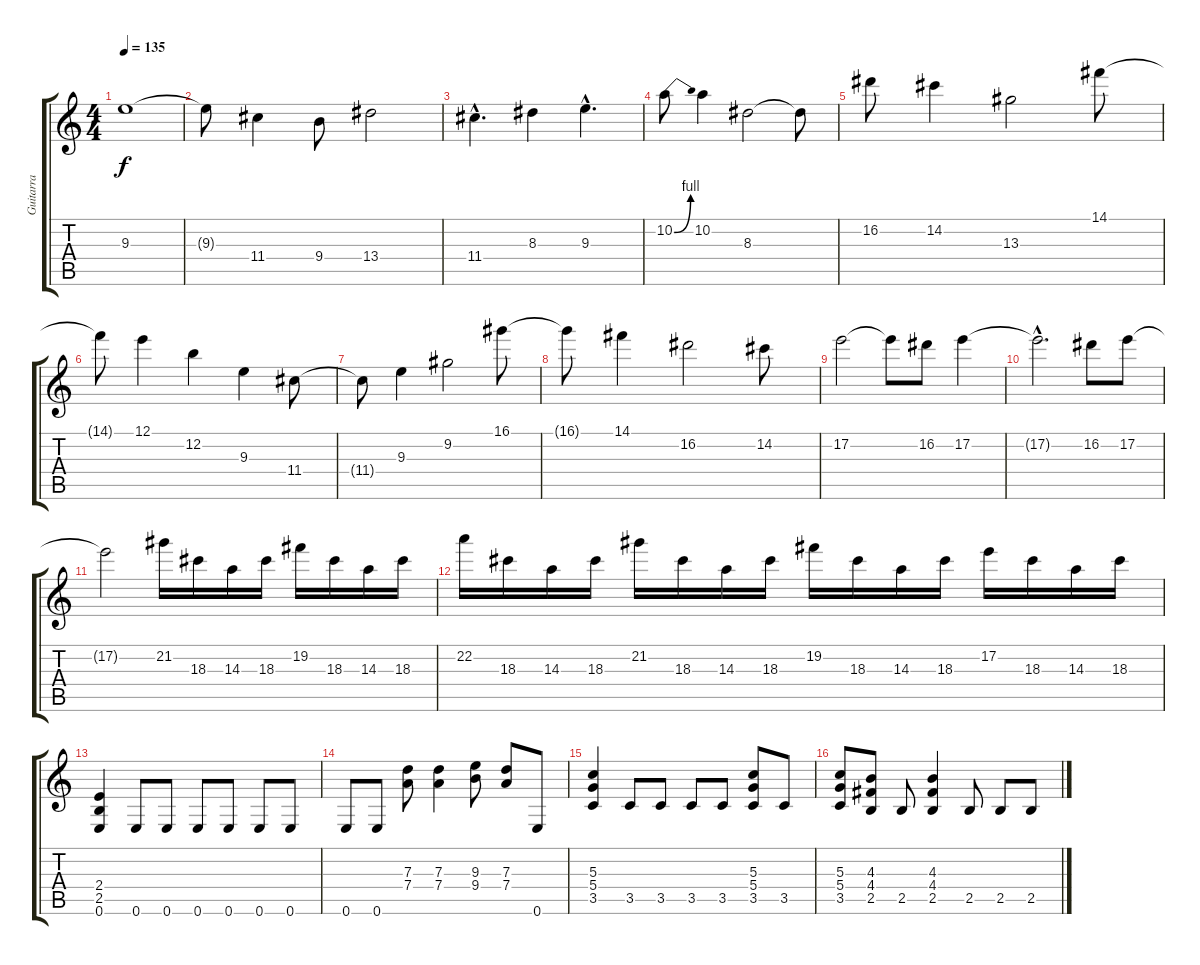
\track ("Guitarra" "Guitarra") {instrument distortionguitar}
\staff {score tabs}
\tuning (E4 B3 G3 D3 A2 E2) {hide}
\ts (4 4)
\tempo 135
\clef g2
\ks c
9.3.1{dy f} |
9.3{t}.8 11.4.4 9.4.8 13.4.2 |
11.4{hac}.4{d} 8.3.4 9.3{hac}.4{d} |
10.2{be (bend 0 0 60 4)}.8 10.2.4 8.3.2 8.3{t}.8 |
16.2.8 14.2.4 13.3.2 14.1.8 |
14.1{t}.8 12.1.4 12.2.4 9.3.4 11.4.8 |
11.4{t}.8 9.3.4 9.2.2 16.1.8 |
16.1{t}.8 14.1.4 16.2.2 14.2.8 |
17.2.2 17.2{t}.8 16.2.8 17.2.4 |
17.2{hac t}.2{d} 16.2.8 17.2.8 |
17.2{t}.2 21.2.16 18.3.16 14.3.16 18.3.16 19.2.16 18.3.16 14.3.16 18.3.16 |
22.2.16 18.3.16 14.3.16 18.3.16 21.2.16 18.3.16 14.3.16 18.3.16 19.2.16 18.3.16 14.3.16 18.3.16 17.2.16 18.3.16 14.3.16 18.3.16 |
(2.4 2.5 0.6).4 0.6.8 0.6.8 0.6.8 0.6.8 0.6.8 0.6.8 |
0.6.8 0.6.8 (7.3 7.4).8 (7.3 7.4).4 (9.3 9.4).8 (7.3 7.4).8 0.6.8 |
(5.3 5.4 3.5).4 3.5.8 3.5.8 3.5.8 3.5.8 (5.3 5.4 3.5).8 3.5.8 |
(5.3 5.4 3.5).8 (4.3 4.4 2.5).8 2.5.8 (4.3 4.4 2.5).4 2.5.8 2.5.8 2.5.8
